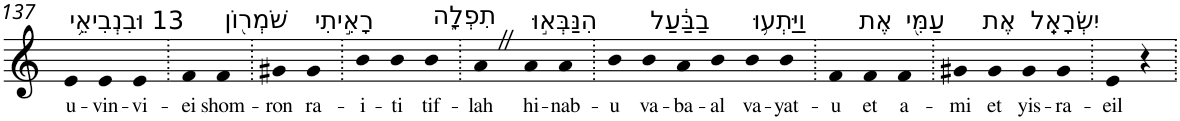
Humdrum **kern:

**kern	**text
*part1	*part1
*staff1	*staff1
*I"Piano	*
*I'Pno	*
!!LO:PB:g=z
*clefG2	*
*k[]	*
=137	=137
!LO:TX:a:t=13 וּבִנְבִיאֵ֥י	!
!	!LO:LY:b
4e	u-
!	!LO:LY:b
4e	-vin-
!	!LO:LY:b
4e	-vi-
=138.	=138.
!	!LO:LY:b
4f	-ei
!LO:TX:a:t=שֹׁמְר֖וֹן	!
!	!LO:LY:b
4f	shom-
=139.	=139.
!	!LO:LY:b
4g#X	-ron
!LO:TX:a:t=רָאִ֣יתִי	!
!	!LO:LY:b
4g#	ra-
=140.	=140.
!	!LO:LY:b
4b	-i-
!	!LO:LY:b
4b	-ti
!LO:TX:a:t=תִפְלָ֑ה	!
!	!LO:LY:b
4b	tif-
=141.	=141.
!	!LO:LY:b
4aZ	-lah
!LO:TX:a:t=הִנַּבְּא֣וּ	!
!	!LO:LY:b
4a	hi-
!	!LO:LY:b
4a	-nab-
=142.	=142.
!	!LO:LY:b
4b	-u
!LO:TX:a:t=בַבַּ֔עַל	!
!	!LO:LY:b
4b	va-
!	!LO:LY:b
4a	-ba-
!	!LO:LY:b
4b	-al
!LO:TX:a:t=וַיַּתְע֥וּ	!
!	!LO:LY:b
4b	va-
!	!LO:LY:b
4b	-yat-
=143.	=143.
!	!LO:LY:b
4f	-u
!LO:TX:a:t=אֶת	!
!	!LO:LY:b
4f	et
!LO:TX:a:t=עַמִּ֖י	!
!	!LO:LY:b
4f	a-
=144.	=144.
!	!LO:LY:b
4g#X	-mi
!LO:TX:a:t=אֶת	!
!	!LO:LY:b
4g#	et
!LO:TX:a:t=יִשְׂרָאֵֽל	!
!	!LO:LY:b
4g#	yis-
!	!LO:LY:b
4g#	-ra-
=145.	=145.
!	!LO:LY:b
4e	-eil
4r	.
=.	=.
*-	*-
